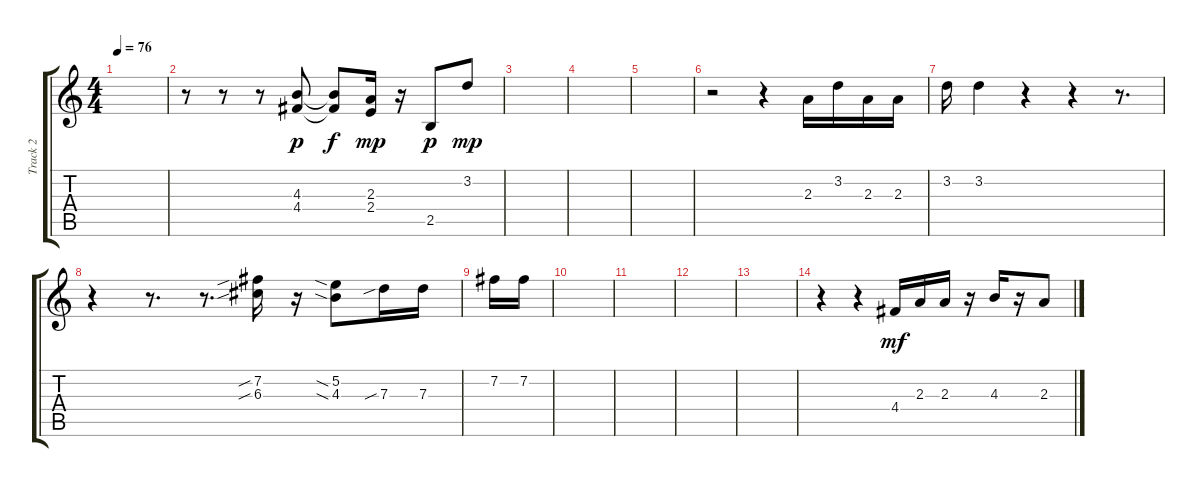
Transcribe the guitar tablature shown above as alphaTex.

\track ("Track 2" "Track 2") {instrument acousticguitarnylon}
\staff {score tabs}
\tuning (E4 B3 G3 D3 A2 E2) {hide}
\ts (4 4)
\tempo 76
\clef g2
\ks c
|
r.8 r.8 r.8 (4.3 4.4).8{dy p} (4.3{t} 4.4{t}).8{dy f} (2.3 2.4).16{dy mp} r.16 2.5.8{dy p} 3.2.8{dy mp} |
|
|
|
r.2 r.4 2.3.16 3.2.16 2.3.16 2.3.16 |
3.2.16 3.2.4 r.4 r.4 r.8{d} |
r.4 r.8{d} r.8{d} (7.2{sib} 6.3{sib}).16 r.16 (5.2{sia} 4.3{sia}).8 7.3{sib}.16 7.3.16 |
7.2.16 7.2.16 |
|
|
|
|
r.4 r.4 4.4.16{dy mf} 2.3.16 2.3.16 r.16 4.3.16 r.16 2.3.8
